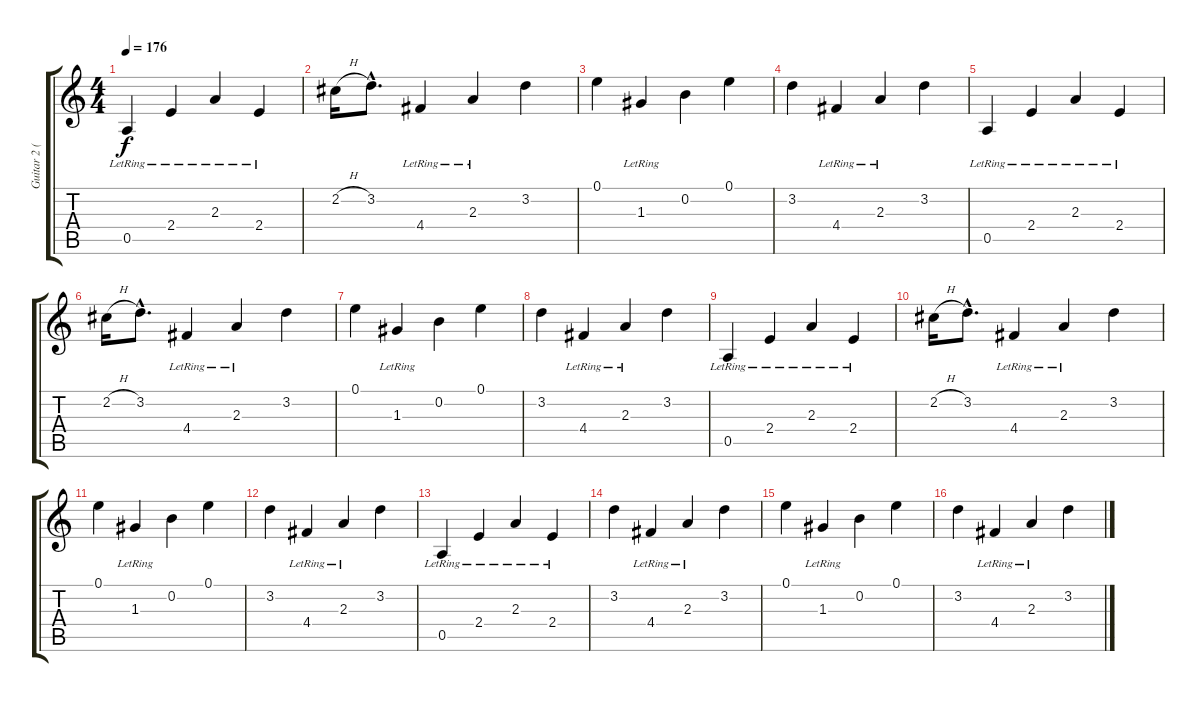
\track ("Guitar 2 (Accompanyment)" "Guitar 2 (") {instrument acousticguitarsteel}
\staff {score tabs}
\tuning (E4 B3 G3 D3 A2 E2) {hide}
\ts (4 4)
\tempo 176
\clef g2
\ks c
0.5{lr}.4{dy f instrument acousticguitarsteel} 2.4{lr}.4 2.3{lr}.4 2.4{lr}.4 |
2.2{h}.16 3.2{hac}.8{d} 4.4{lr}.4 2.3{lr}.4 3.2.4 |
0.1.4 1.3{lr}.4 0.2.4 0.1.4 |
3.2.4 4.4{lr}.4 2.3{lr}.4 3.2.4 |
0.5{lr}.4 2.4{lr}.4 2.3{lr}.4 2.4{lr}.4 |
2.2{h}.16 3.2{hac}.8{d} 4.4{lr}.4 2.3{lr}.4 3.2.4 |
0.1.4 1.3{lr}.4 0.2.4 0.1.4 |
3.2.4 4.4{lr}.4 2.3{lr}.4 3.2.4 |
0.5{lr}.4 2.4{lr}.4 2.3{lr}.4 2.4{lr}.4 |
2.2{h}.16 3.2{hac}.8{d} 4.4{lr}.4 2.3{lr}.4 3.2.4 |
0.1.4 1.3{lr}.4 0.2.4 0.1.4 |
3.2.4 4.4{lr}.4 2.3{lr}.4 3.2.4 |
0.5{lr}.4 2.4{lr}.4 2.3{lr}.4 2.4{lr}.4 |
3.2.4 4.4{lr}.4 2.3{lr}.4 3.2.4 |
0.1.4 1.3{lr}.4 0.2.4 0.1.4 |
3.2.4 4.4{lr}.4 2.3{lr}.4 3.2.4
